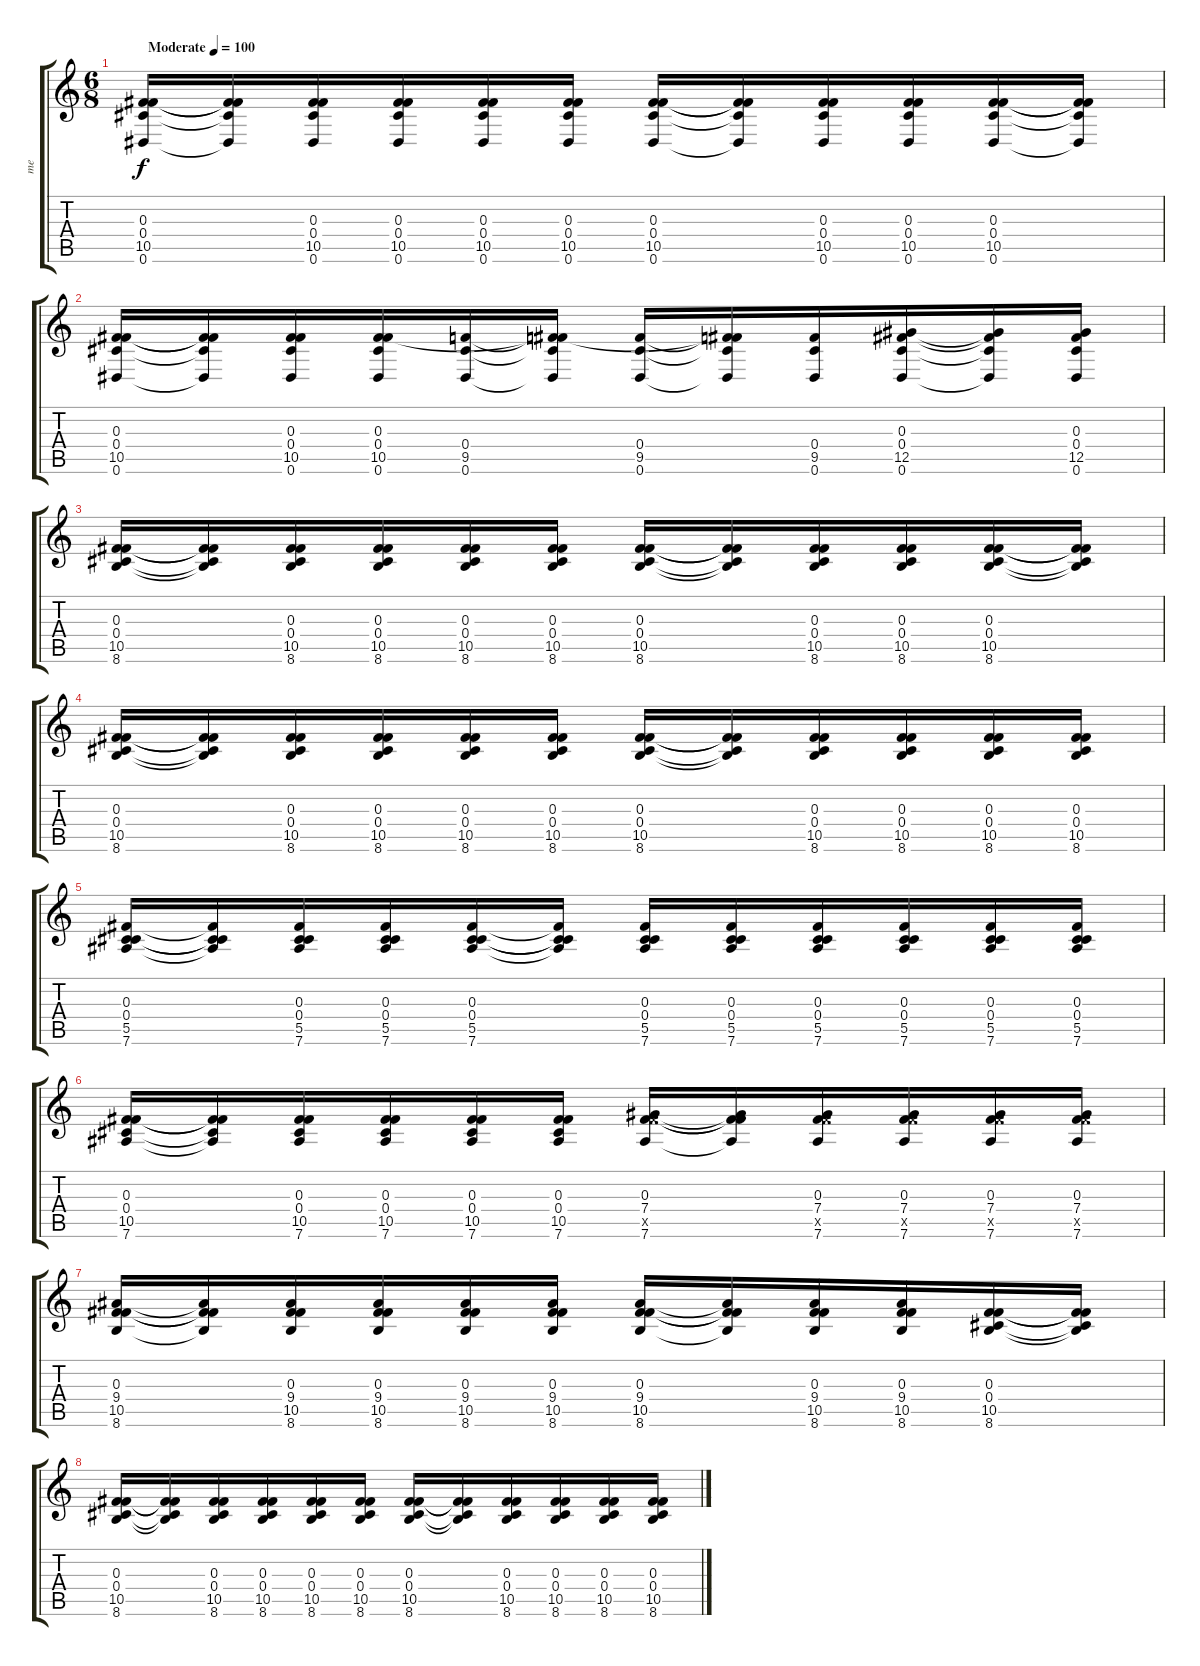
\track ("me" "me") {instrument electricguitarjazz}
\staff {score tabs}
\tuning (Eb4 Bb3 Gb3 Db3 Ab2 Eb2) {hide}
\ts (6 8)
\tempo (100 "Moderate")
\clef g2
\ks c
(0.3 0.4 10.5 0.6).16{dy f instrument electricguitarjazz} (0.3{t} 0.4{t} 10.5{t} 0.6{t}).16 (0.3 0.4 10.5 0.6).16 (0.3 0.4 10.5 0.6).16 (0.3 0.4 10.5 0.6).16 (0.3 0.4 10.5 0.6).16 (0.3 0.4 10.5 0.6).16 (0.3{t} 0.4{t} 10.5{t} 0.6{t}).16 (0.3 0.4 10.5 0.6).16 (0.3 0.4 10.5 0.6).16 (0.3 0.4 10.5 0.6).16 (0.3{t} 0.4{t} 10.5{t} 0.6{t}).16 |
(0.3 0.4 10.5 0.6).16 (0.3{t} 0.4{t} 10.5{t} 0.6{t}).16 (0.3 0.4 10.5 0.6).16 (0.3 0.4 10.5 0.6).16 (0.4 9.5 0.6).16 (0.3{t} 0.4{t} 9.5{t} 0.6{t}).16 (0.4 9.5 0.6).16 (0.3{t} 0.4{t} 9.5{t} 0.6{t}).16 (0.4 9.5 0.6).16 (0.3 0.4 12.5 0.6).16 (0.3{t} 0.4{t} 12.5{t} 0.6{t}).16 (0.3 0.4 12.5 0.6).16 |
(0.3 0.4 10.5 8.6).16 (0.3{t} 0.4{t} 10.5{t} 8.6{t}).16 (0.3 0.4 10.5 8.6).16 (0.3 0.4 10.5 8.6).16 (0.3 0.4 10.5 8.6).16 (0.3 0.4 10.5 8.6).16 (0.3 0.4 10.5 8.6).16 (0.3{t} 0.4{t} 10.5{t} 8.6{t}).16 (0.3 0.4 10.5 8.6).16 (0.3 0.4 10.5 8.6).16 (0.3 0.4 10.5 8.6).16 (0.3{t} 0.4{t} 10.5{t} 8.6{t}).16 |
(0.3 0.4 10.5 8.6).16 (0.3{t} 0.4{t} 10.5{t} 8.6{t}).16 (0.3 0.4 10.5 8.6).16 (0.3 0.4 10.5 8.6).16 (0.3 0.4 10.5 8.6).16 (0.3 0.4 10.5 8.6).16 (0.3 0.4 10.5 8.6).16 (0.3{t} 0.4{t} 10.5{t} 8.6{t}).16 (0.3 0.4 10.5 8.6).16 (0.3 0.4 10.5 8.6).16 (0.3 0.4 10.5 8.6).16 (0.3 0.4 10.5 8.6).16 |
(0.3 0.4 5.5 7.6).16 (0.3{t} 0.4{t} 5.5{t} 7.6{t}).16 (0.3 0.4 5.5 7.6).16 (0.3 0.4 5.5 7.6).16 (0.3 0.4 5.5 7.6).16 (0.3{t} 0.4{t} 5.5{t} 7.6{t}).16 (0.3 0.4 5.5 7.6).16 (0.3 0.4 5.5 7.6).16 (0.3 0.4 5.5 7.6).16 (0.3 0.4 5.5 7.6).16 (0.3 0.4 5.5 7.6).16 (0.3 0.4 5.5 7.6).16 |
(0.3 0.4 10.5 7.6).16 (0.3{t} 0.4{t} 10.5{t} 7.6{t}).16 (0.3 0.4 10.5 7.6).16 (0.3 0.4 10.5 7.6).16 (0.3 0.4 10.5 7.6).16 (0.3 0.4 10.5 7.6).16 (0.3 7.4 10.5{x} 7.6).16 (0.3{t} 7.4{t} 10.5{t} 7.6{t}).16 (0.3 7.4 10.5{x} 7.6).16 (0.3 7.4 10.5{x} 7.6).16 (0.3 7.4 10.5{x} 7.6).16 (0.3 7.4 10.5{x} 7.6).16 |
(0.3 9.4 10.5 8.6).16 (0.3{t} 9.4{t} 10.5{t} 8.6{t}).16 (0.3 9.4 10.5 8.6).16 (0.3 9.4 10.5 8.6).16 (0.3 9.4 10.5 8.6).16 (0.3 9.4 10.5 8.6).16 (0.3 9.4 10.5 8.6).16 (0.3{t} 9.4{t} 10.5{t} 8.6{t}).16 (0.3 9.4 10.5 8.6).16 (0.3 9.4 10.5 8.6).16 (0.3 0.4 10.5 8.6).16 (0.3{t} 0.4{t} 10.5{t} 8.6{t}).16 |
(0.3 0.4 10.5 8.6).16 (0.3{t} 0.4{t} 10.5{t} 8.6{t}).16 (0.3 0.4 10.5 8.6).16 (0.3 0.4 10.5 8.6).16 (0.3 0.4 10.5 8.6).16 (0.3 0.4 10.5 8.6).16 (0.3 0.4 10.5 8.6).16 (0.3{t} 0.4{t} 10.5{t} 8.6{t}).16 (0.3 0.4 10.5 8.6).16 (0.3 0.4 10.5 8.6).16 (0.3 0.4 10.5 8.6).16 (0.3 0.4 10.5 8.6).16
